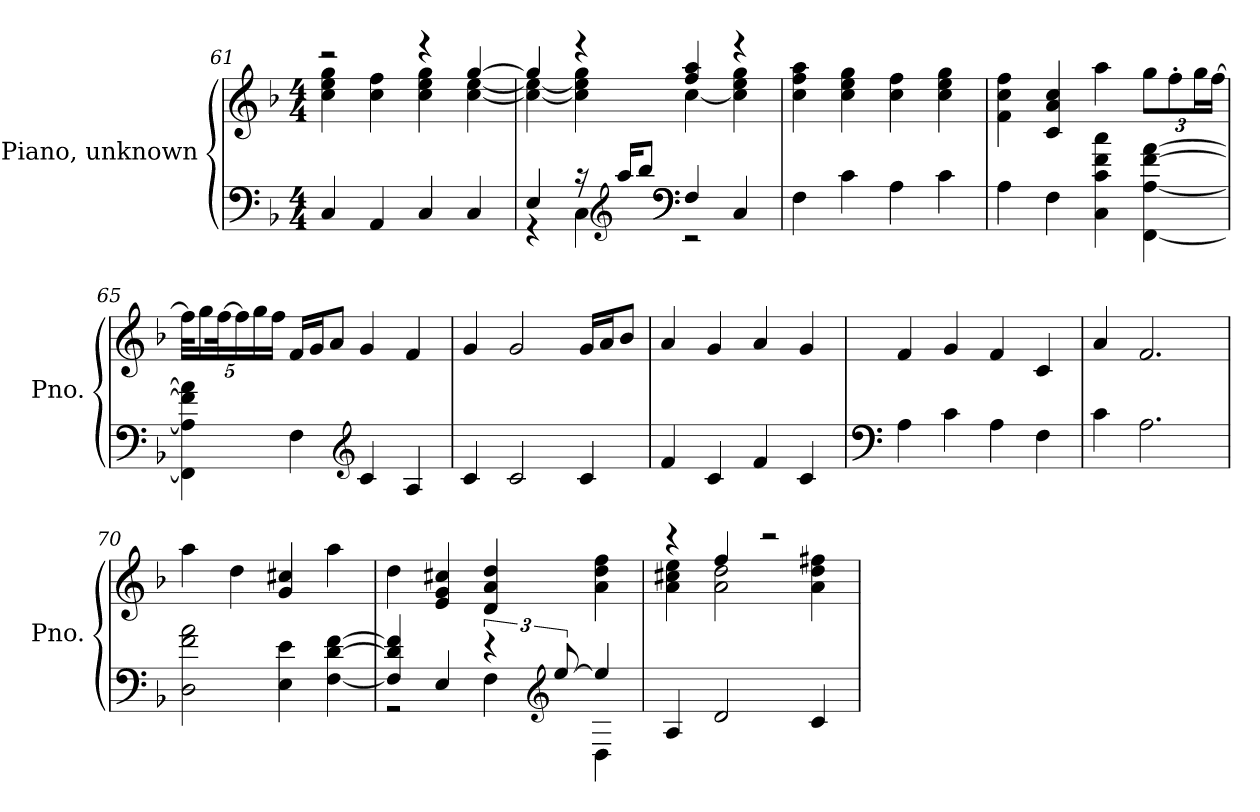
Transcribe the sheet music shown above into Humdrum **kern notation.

**kern	**kern
*part1	*part1
*staff2	*staff1
*I"Piano, unknown	*
*I'Pno.	*
*clefF4	*clefG2
*k[b-]	*k[b-]
*M4/4	*M4/4
=61	=61
*	*^
4C/	2r	4cc\ 4ee\ 4gg\
4AA/	.	4cc\ 4ff\
4C/	4r	4cc\ 4ee\ 4gg\
4C/	[4gg/	[4cc\ [4ee\
!!LO:LB:g=z	!!
=62	=62	=62
*^	*	*
4E/	4r	4gg/]	4cc\_ 4ee\_
16r	4C\	4r	4cc\] 4ee\] 4gg\
*clefG2	*	*	*
16aa/KL	.	.	.
8bb-/J	.	.	.
*clefF4	*	*	*
4F/	2r	4ff/ 4aa/	[4cc\
4C/	.	4r	4cc\] 4ee\ 4gg\
*v	*v	*	*
*	*v	*v
=63	=63
4F\	4cc\ 4ff\ 4aa\
4c\	4cc\ 4ee\ 4gg\
4A\	4cc\ 4ff\
4c\	4cc\ 4ee\ 4gg\
=64	=64
4A\	4f\ 4cc\ 4ff\
4F\	4c/ 4a/ 4cc/
4C\ 4c\ 4f\ 4cc\	4aa\
*	*Xbrackettup
[4FF\ [4A\ [4f\ [4a\	12gg\L
.	12ff'\
.	24gg\L
.	[24ff\JJ
=65	=65
4FF\] 4A\] 4f\] 4a\]	40ff\KLL]
.	20gg\
.	[40ff\K
.	20ff\]
.	20gg\
.	20ff\JJ
4F\	16f/LL
.	16g/J
.	8a/J
*clefG2	*
4c/	4g/
4A/	4f/
=66	=66
4c/	4g/
2c/	2g/
4c/	16g/LL
.	16a/J
.	8b-/J
!!LO:LB:g=z
=67	=67
4f/	4a/
4c/	4g/
4f/	4a/
4c/	4g/
=68	=68
*clefF4	*
4A\	4f/
4c\	4g/
4A\	4f/
4F\	4c/
=69	=69
4c\	4a/
2.A\	2.f/
=70	=70
2D\ 2f\ 2a\	4aa\
.	4dd\
4E\ 4e\	4g/ 4cc#X/
[4F\ [4d\ [4f\	4aa\
=71	=71
*^	*
4F/] 4d/] 4f/]	2r	4dd\
4E/	.	4e/ 4g/ 4cc#X/
6r	4F\	4d/ 4a/ 4dd/
*clefG2	*	*
[12ee/	.	.
4ee/]	4D\	4a\ 4dd\ 4ff\
*v	*v	*
=72	=72
*	*^
4A/	4r	4a\ 4cc#X\ 4ee\
2d/	4ff/	2a\ 2dd\
.	2r	.
4c/	.	4a\ 4dd\ 4ff#X\
*	*v	*v
=	=
*-	*-
